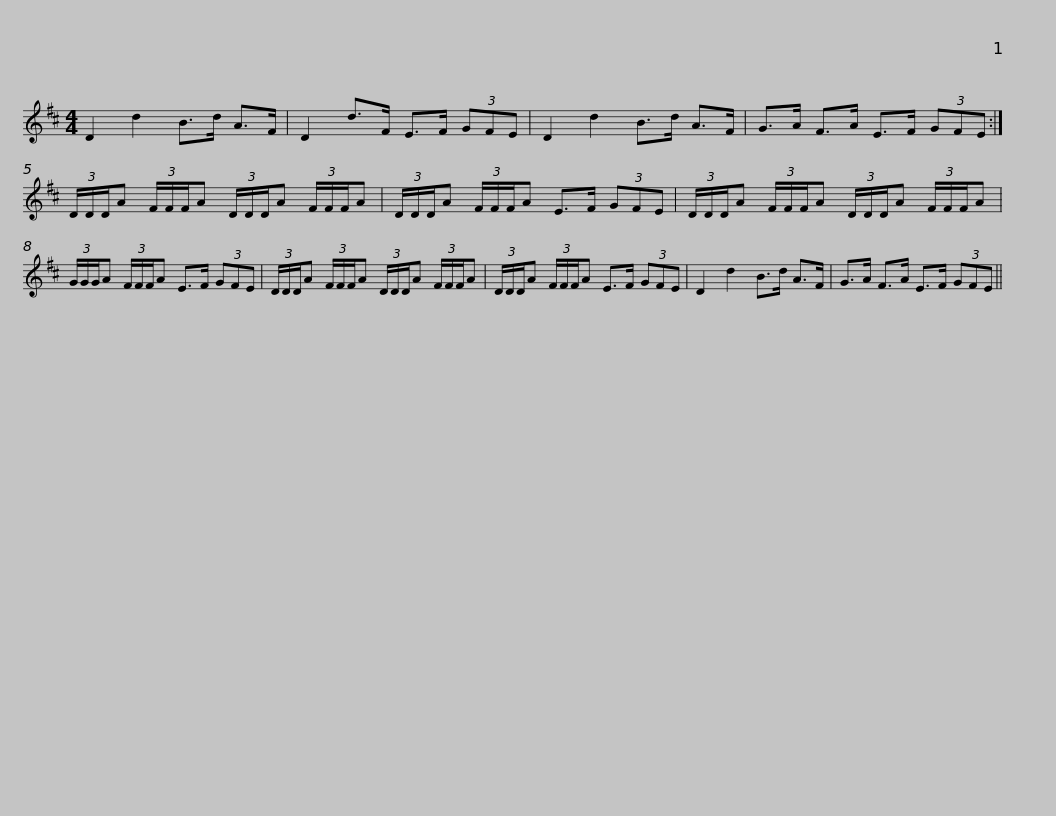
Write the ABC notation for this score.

X:1
L:1/8
M:4/4
I:linebreak $
K:D
V:1 treble
V:1
 D2 d2 B>d A>F | D2 d>F E>F (3GFE | D2 d2 B>d A>F | G>A F>A E>F (3GFE :|$ (3D/D/D/A (3F/F/F/A (3D/D/D/A (3F/F/F/A | %5
 (3D/D/D/A (3F/F/F/A E>F (3GFE | (3D/D/D/A (3F/F/F/A (3D/D/D/A (3F/F/F/A |$ (3G/G/G/A (3F/F/F/A E>F (3GFE | (3D/D/D/A (3F/F/F/A (3D/D/D/A (3F/F/F/A | (3D/D/D/A (3F/F/F/A E>F (3GFE |$ %10
 D2 d2 B>d A>F | G>A F>A E>F (3GFE || %12
